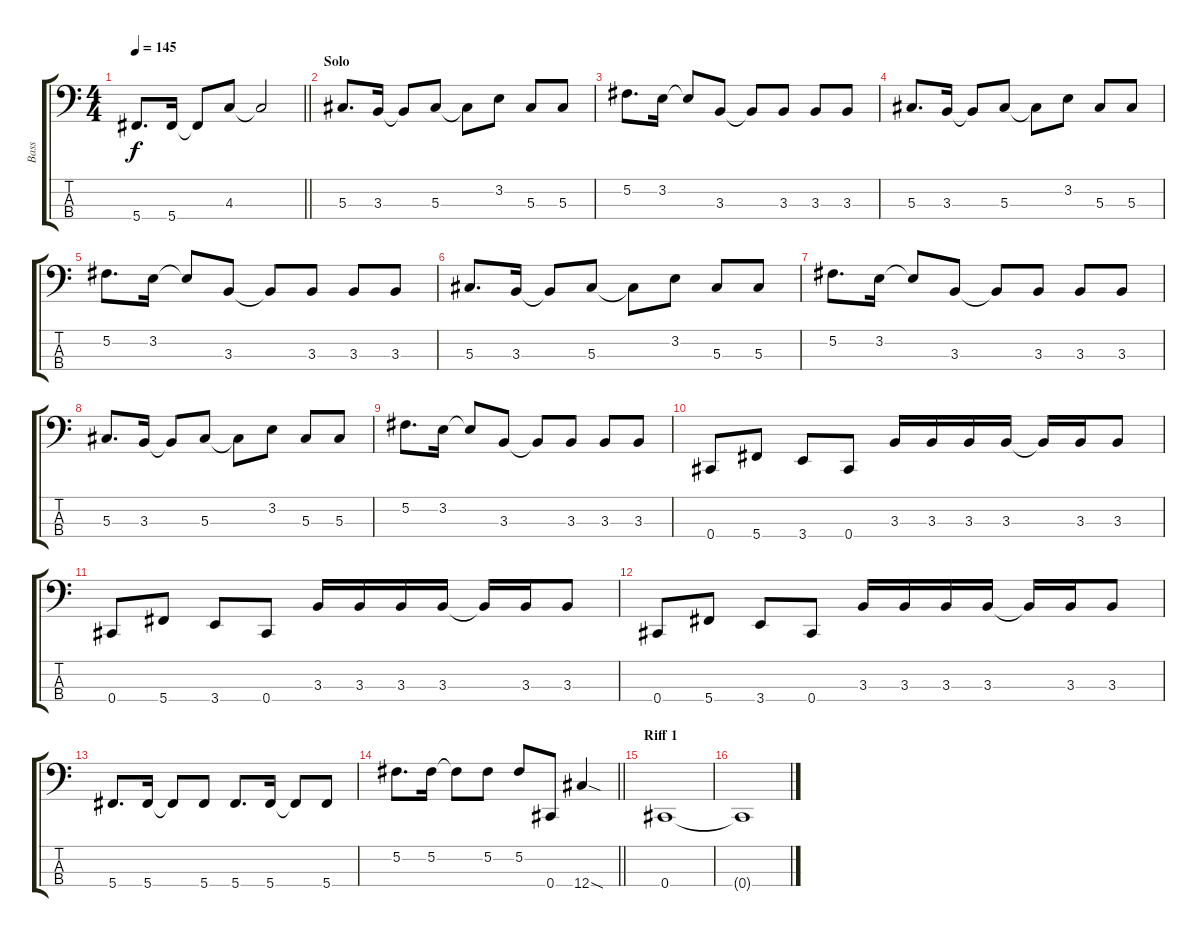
\track ("Bass" "Bass") {instrument electricbassfinger}
\staff {score tabs}
\tuning (Gb2 Db2 Ab1 Db1) {hide}
\ts (4 4)
\tempo 145
\clef f4
\barLineRight lightlight
\ks c
5.4.8{d dy f} 5.4.16 5.4{t}.8 4.3.8 4.3{t}.2 |
\section ("" "Solo")
5.3.8{d} 3.3.16 3.3{t}.8 5.3.8 5.3{t}.8 3.2.8 5.3.8 5.3.8 |
5.2.8{d} 3.2.16 3.2{t}.8 3.3.8 3.3{t}.8 3.3.8 3.3.8 3.3.8 |
5.3.8{d} 3.3.16 3.3{t}.8 5.3.8 5.3{t}.8 3.2.8 5.3.8 5.3.8 |
5.2.8{d} 3.2.16 3.2{t}.8 3.3.8 3.3{t}.8 3.3.8 3.3.8 3.3.8 |
5.3.8{d} 3.3.16 3.3{t}.8 5.3.8 5.3{t}.8 3.2.8 5.3.8 5.3.8 |
5.2.8{d} 3.2.16 3.2{t}.8 3.3.8 3.3{t}.8 3.3.8 3.3.8 3.3.8 |
5.3.8{d} 3.3.16 3.3{t}.8 5.3.8 5.3{t}.8 3.2.8 5.3.8 5.3.8 |
5.2.8{d} 3.2.16 3.2{t}.8 3.3.8 3.3{t}.8 3.3.8 3.3.8 3.3.8 |
0.4.8 5.4.8 3.4.8 0.4.8 3.3.16 3.3.16 3.3.16 3.3.16 3.3{t}.16 3.3.16 3.3.8 |
0.4.8 5.4.8 3.4.8 0.4.8 3.3.16 3.3.16 3.3.16 3.3.16 3.3{t}.16 3.3.16 3.3.8 |
0.4.8 5.4.8 3.4.8 0.4.8 3.3.16 3.3.16 3.3.16 3.3.16 3.3{t}.16 3.3.16 3.3.8 |
5.4.8{d} 5.4.16 5.4{t}.8 5.4.8 5.4.8{d} 5.4.16 5.4{t}.8 5.4.8 |
\barLineRight lightlight
5.2.8{d} 5.2.16 5.2{t}.8 5.2.8 5.2.8 0.4.8 12.4{sod}.4 |
\section ("" "Riff 1")
0.4.1 |
0.4{t}.1
